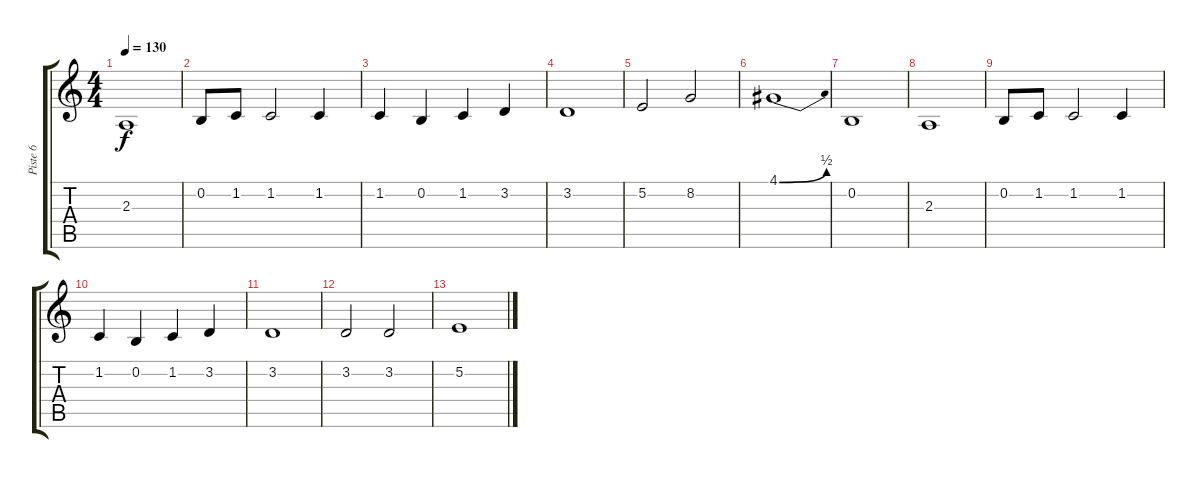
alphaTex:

\track ("Piste 6" "Piste 6") {instrument stringensemble2}
\staff {score tabs}
\tuning (E4 B3 G3 D3 A2 E2) {hide}
\ts (4 4)
\tempo 130
\clef g2
\ks c
2.3.1{dy f} |
0.2.8 1.2.8 1.2.2 1.2.4 |
1.2.4 0.2.4 1.2.4 3.2.4 |
3.2.1 |
5.2.2 8.2.2 |
4.1{be (bend 0 0 60 2)}.1 |
0.2.1 |
2.3.1 |
0.2.8 1.2.8 1.2.2 1.2.4 |
1.2.4 0.2.4 1.2.4 3.2.4 |
3.2.1 |
3.2.2 3.2.2 |
5.2.1
